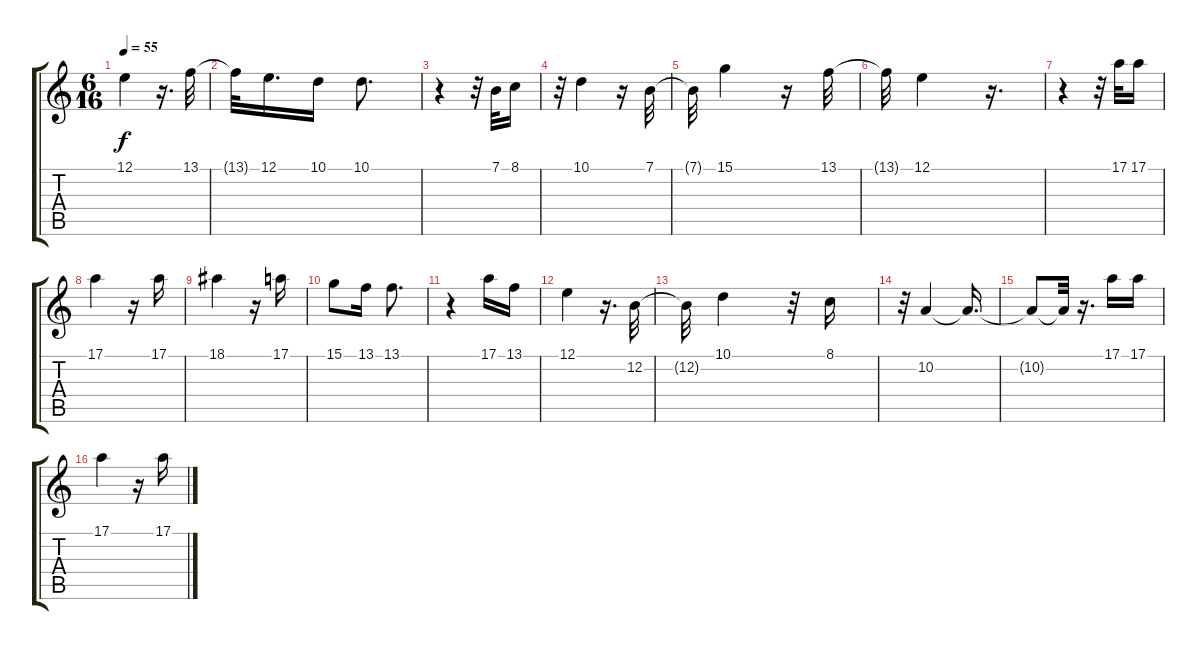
\track "" {instrument acousticgrandpiano}
\staff {score tabs}
\tuning (E4 B3 G3 D3 A2 E2) {hide}
\ts (6 16)
\tempo 55
\clef g2
\ks c
12.1.4{dy f} r.16{d} 13.1.32 |
13.1{t}.32 12.1.16{d} 10.1.16 10.1.8{d} |
r.4 r.32 7.1.32 8.1.16 |
r.32 10.1.4 r.16 7.1.32 |
7.1{t}.32 15.1.4 r.16 13.1.32 |
13.1{t}.32 12.1.4 r.16{d} |
r.4 r.32 17.1.32 17.1.16 |
17.1.4 r.16 17.1.16 |
18.1.4 r.16 17.1.16 |
15.1.8 13.1.16 13.1.8{d} |
r.4 17.1.16 13.1.16 |
12.1.4 r.16{d} 12.2.32 |
12.2{t}.32 10.1.4 r.32 8.1.16 |
r.32 10.2.4 10.2{t}.16{d} |
10.2{t}.8 10.2{t}.32 r.16{d} 17.1.16 17.1.16 |
17.1.4 r.16 17.1.16
